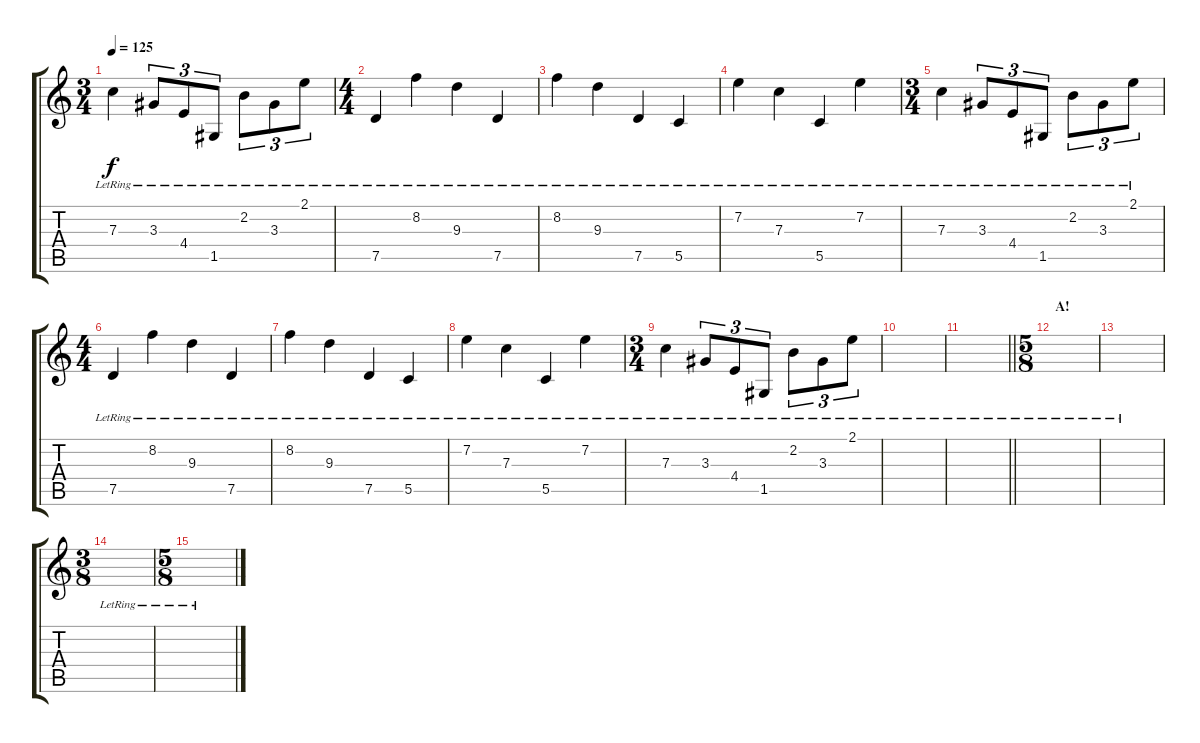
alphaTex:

\track "" {instrument distortionguitar}
\staff {score tabs}
\tuning (D4 A3 F3 C3 G2 C2) {hide}
\ts (3 4)
\tempo 125
\clef g2
\ks c
7.3{lr}.4{dy f} 3.3{lr}.8{tu (3 2)} 4.4{lr}.8{tu (3 2)} 1.5{lr}.8{tu (3 2)} 2.2{lr}.8{tu (3 2)} 3.3{lr}.8{tu (3 2)} 2.1{lr}.8{tu (3 2)} |
\ts (4 4)
7.5{lr}.4{instrument acousticguitarsteel} 8.2{lr}.4 9.3{lr}.4 7.5{lr}.4 |
8.2{lr}.4 9.3{lr}.4 7.5{lr}.4 5.5{lr}.4 |
7.2{lr}.4 7.3{lr}.4 5.5{lr}.4 7.2{lr}.4 |
\ts (3 4)
7.3{lr}.4 3.3{lr}.8{tu (3 2)} 4.4{lr}.8{tu (3 2)} 1.5{lr}.8{tu (3 2)} 2.2{lr}.8{tu (3 2)} 3.3{lr}.8{tu (3 2)} 2.1{lr}.8{tu (3 2)} |
\ts (4 4)
7.5{lr}.4{instrument acousticguitarsteel} 8.2{lr}.4 9.3{lr}.4 7.5{lr}.4 |
8.2{lr}.4 9.3{lr}.4 7.5{lr}.4 5.5{lr}.4 |
7.2{lr}.4 7.3{lr}.4 5.5{lr}.4 7.2{lr}.4 |
\ts (3 4)
7.3{lr}.4 3.3{lr}.8{tu (3 2)} 4.4{lr}.8{tu (3 2)} 1.5{lr}.8{tu (3 2)} 2.2{lr}.8{tu (3 2)} 3.3{lr}.8{tu (3 2)} 2.1{lr}.8{tu (3 2)} |
|
\barLineRight lightlight
|
\ts (5 8)
\section ("" "A!")
|
|
\ts (3 8)
|
\ts (5 8)
